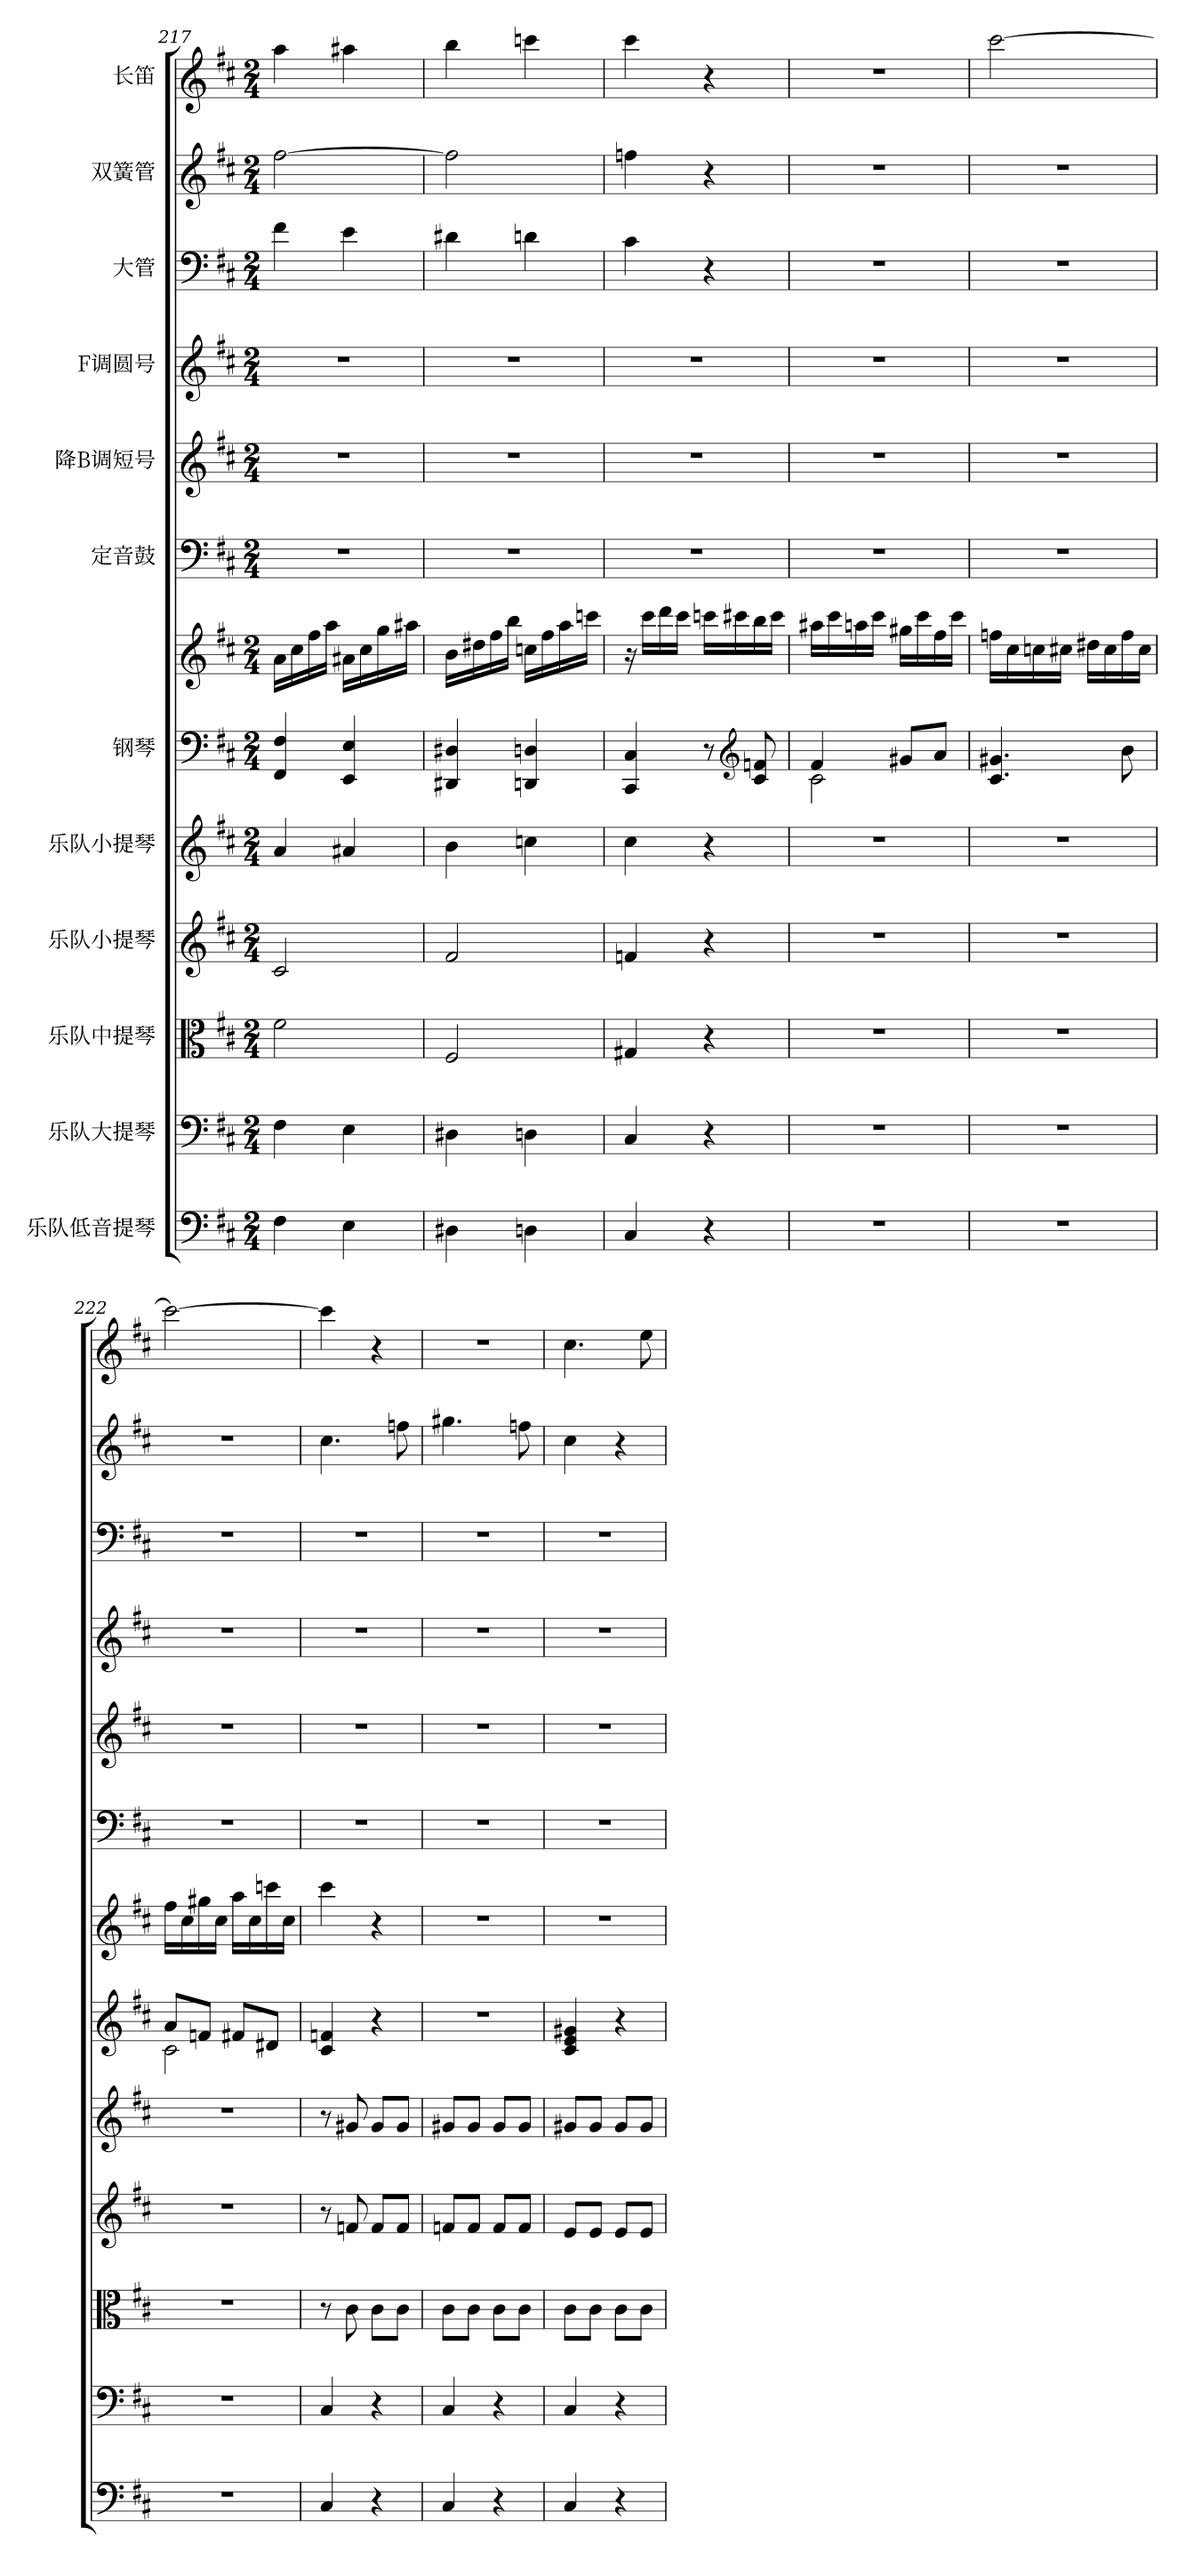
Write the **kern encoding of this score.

**kern	**kern	**kern	**kern	**kern	**kern	**kern	**kern	**kern	**kern	**kern	**kern	**kern
*part12	*part11	*part10	*part9	*part8	*part7	*part7	*part6	*part5	*part4	*part3	*part2	*part1
*staff13	*staff12	*staff11	*staff10	*staff9	*staff8	*staff7	*staff6	*staff5	*staff4	*staff3	*staff2	*staff1
*I"乐队低音提琴	*I"乐队大提琴	*I"乐队中提琴	*I"乐队小提琴	*I"乐队小提琴	*I"钢琴	*	*I"定音鼓	*I"降B调短号	*I"F调圆号	*I"大管	*I"双簧管	*I"长笛
!!LO:PB:g=z
*clefF4	*clefF4	*clefC3	*clefG2	*clefG2	*clefF4	*clefG2	*clefF4	*clefG2	*clefG2	*clefF4	*clefG2	*clefG2
*ITrd7c12	*	*	*	*	*	*	*	*ITrd1c2	*ITrd4c7	*	*	*
*k[f#c#]	*k[f#c#]	*k[f#c#]	*k[f#c#]	*k[f#c#]	*k[f#c#]	*k[f#c#]	*k[f#c#]	*k[]	*k[f#]	*k[f#c#]	*k[f#c#]	*k[f#c#]
*M2/4	*M2/4	*M2/4	*M2/4	*M2/4	*M2/4	*M2/4	*M2/4	*M2/4	*M2/4	*M2/4	*M2/4	*M2/4
=217	=217	=217	=217	=217	=217	=217	=217	=217	=217	=217	=217	=217
4FF#\	4F#\	2f#\	2c#/	4a/	4FF#/ 4F#/	16a\LL	2r	2r	2r	4f#\	[2ff#\	4aa\
.	.	.	.	.	.	16cc#\	.	.	.	.	.	.
.	.	.	.	.	.	16ff#\	.	.	.	.	.	.
.	.	.	.	.	.	16aa\JJ	.	.	.	.	.	.
4EE\	4E\	.	.	4a#X/	4EE/ 4E/	16a#X\LL	.	.	.	4e\	.	4aa#X\
.	.	.	.	.	.	16cc#\	.	.	.	.	.	.
.	.	.	.	.	.	16gg\	.	.	.	.	.	.
.	.	.	.	.	.	16aa#X\JJ	.	.	.	.	.	.
=218	=218	=218	=218	=218	=218	=218	=218	=218	=218	=218	=218	=218
4DD#X\	4D#X\	2F#/	2f#/	4b\	4DD#X/ 4D#X/	16b\LL	2r	2r	2r	4d#X\	2ff#\]	4bb\
.	.	.	.	.	.	16dd#X\	.	.	.	.	.	.
.	.	.	.	.	.	16ff#\	.	.	.	.	.	.
.	.	.	.	.	.	16bb\JJ	.	.	.	.	.	.
4DDn\	4Dn\	.	.	4ccn\	4DDn/ 4Dn/	16ccn\LL	.	.	.	4dn\	.	4cccn\
.	.	.	.	.	.	16ff#\	.	.	.	.	.	.
.	.	.	.	.	.	16aa\	.	.	.	.	.	.
.	.	.	.	.	.	16cccn\JJ	.	.	.	.	.	.
=219	=219	=219	=219	=219	=219	=219	=219	=219	=219	=219	=219	=219
4CC#/	4C#/	4G#X/	4fn/	4cc#\	4CC#/ 4C#/	16r	2r	2r	2r	4c#\	4ffn\	4ccc#\
.	.	.	.	.	.	16ccc#\LL	.	.	.	.	.	.
.	.	.	.	.	.	16ddd\	.	.	.	.	.	.
.	.	.	.	.	.	16ccc#\JJ	.	.	.	.	.	.
4r	4r	4r	4r	4r	8r	16cccn\LL	.	.	.	4r	4r	4r
.	.	.	.	.	.	16ccc#X\	.	.	.	.	.	.
*	*	*	*	*	*clefG2	*	*	*	*	*	*	*
.	.	.	.	.	8c#/ 8fn/	16bb\	.	.	.	.	.	.
.	.	.	.	.	.	16ccc#\JJ	.	.	.	.	.	.
!!LO:PB:g=z
=220	=220	=220	=220	=220	=220	=220	=220	=220	=220	=220	=220	=220
*	*	*	*	*	*^	*	*	*	*	*	*	*
2r	2r	2r	2r	2r	4f#/	2c#\	16aa#X\LL	2r	2r	2r	2r	2r	2r
.	.	.	.	.	.	.	16ccc#\	.	.	.	.	.	.
.	.	.	.	.	.	.	16aan\	.	.	.	.	.	.
.	.	.	.	.	.	.	16ccc#\JJ	.	.	.	.	.	.
.	.	.	.	.	8g#X/L	.	16gg#X\LL	.	.	.	.	.	.
.	.	.	.	.	.	.	16ccc#\	.	.	.	.	.	.
.	.	.	.	.	8a/J	.	16ff#\	.	.	.	.	.	.
.	.	.	.	.	.	.	16ccc#\JJ	.	.	.	.	.	.
*	*	*	*	*	*v	*v	*	*	*	*	*	*	*
=221	=221	=221	=221	=221	=221	=221	=221	=221	=221	=221	=221	=221
2r	2r	2r	2r	2r	4.c#/ 4.g#X/	16ffn\LL	2r	2r	2r	2r	2r	[2ccc#\
.	.	.	.	.	.	16cc#\	.	.	.	.	.	.
.	.	.	.	.	.	16ccn\	.	.	.	.	.	.
.	.	.	.	.	.	16cc#X\JJ	.	.	.	.	.	.
.	.	.	.	.	.	16dd#X\LL	.	.	.	.	.	.
.	.	.	.	.	.	16cc#\	.	.	.	.	.	.
.	.	.	.	.	8b\	16ff\	.	.	.	.	.	.
.	.	.	.	.	.	16cc#\JJ	.	.	.	.	.	.
=222	=222	=222	=222	=222	=222	=222	=222	=222	=222	=222	=222	=222
*	*	*	*	*	*^	*	*	*	*	*	*	*
2r	2r	2r	2r	2r	8a/L	2c#\	16ff#\LL	2r	2r	2r	2r	2r	2ccc#\_
.	.	.	.	.	.	.	16cc#\	.	.	.	.	.	.
.	.	.	.	.	8fn/J	.	16gg#X\	.	.	.	.	.	.
.	.	.	.	.	.	.	16cc#\JJ	.	.	.	.	.	.
.	.	.	.	.	8f#X/L	.	16aa\LL	.	.	.	.	.	.
.	.	.	.	.	.	.	16cc#\	.	.	.	.	.	.
.	.	.	.	.	8d#X/J	.	16cccn\	.	.	.	.	.	.
.	.	.	.	.	.	.	16cc#\JJ	.	.	.	.	.	.
*	*	*	*	*	*v	*v	*	*	*	*	*	*	*
=223	=223	=223	=223	=223	=223	=223	=223	=223	=223	=223	=223	=223
4CC#/	4C#/	8r	8r	8r	4c#/ 4fn/	4ccc#\	2r	2r	2r	2r	4.cc#\	4ccc#\]
.	.	8c#\	8fn/	8g#X/	.	.	.	.	.	.	.	.
4r	4r	8c#\L	8f/L	8g#/L	4r	4r	.	.	.	.	.	4r
.	.	8c#\J	8f/J	8g#/J	.	.	.	.	.	.	8ffn\	.
!!LO:PB:g=z
=224	=224	=224	=224	=224	=224	=224	=224	=224	=224	=224	=224	=224
4CC#/	4C#/	8c#\L	8fn/L	8g#X/L	2r	2r	2r	2r	2r	2r	4.gg#X\	2r
.	.	8c#\J	8f/J	8g#/J	.	.	.	.	.	.	.	.
4r	4r	8c#\L	8f/L	8g#/L	.	.	.	.	.	.	.	.
.	.	8c#\J	8f/J	8g#/J	.	.	.	.	.	.	8ffn\	.
=225	=225	=225	=225	=225	=225	=225	=225	=225	=225	=225	=225	=225
4CC#/	4C#/	8c#\L	8e/L	8g#X/L	4c#/ 4e/ 4g#X/	2r	2r	2r	2r	2r	4cc#\	4.cc#\
.	.	8c#\J	8e/J	8g#/J	.	.	.	.	.	.	.	.
4r	4r	8c#\L	8e/L	8g#/L	4r	.	.	.	.	.	4r	.
.	.	8c#\J	8e/J	8g#/J	.	.	.	.	.	.	.	8ee\
=	=	=	=	=	=	=	=	=	=	=	=	=
*-	*-	*-	*-	*-	*-	*-	*-	*-	*-	*-	*-	*-
